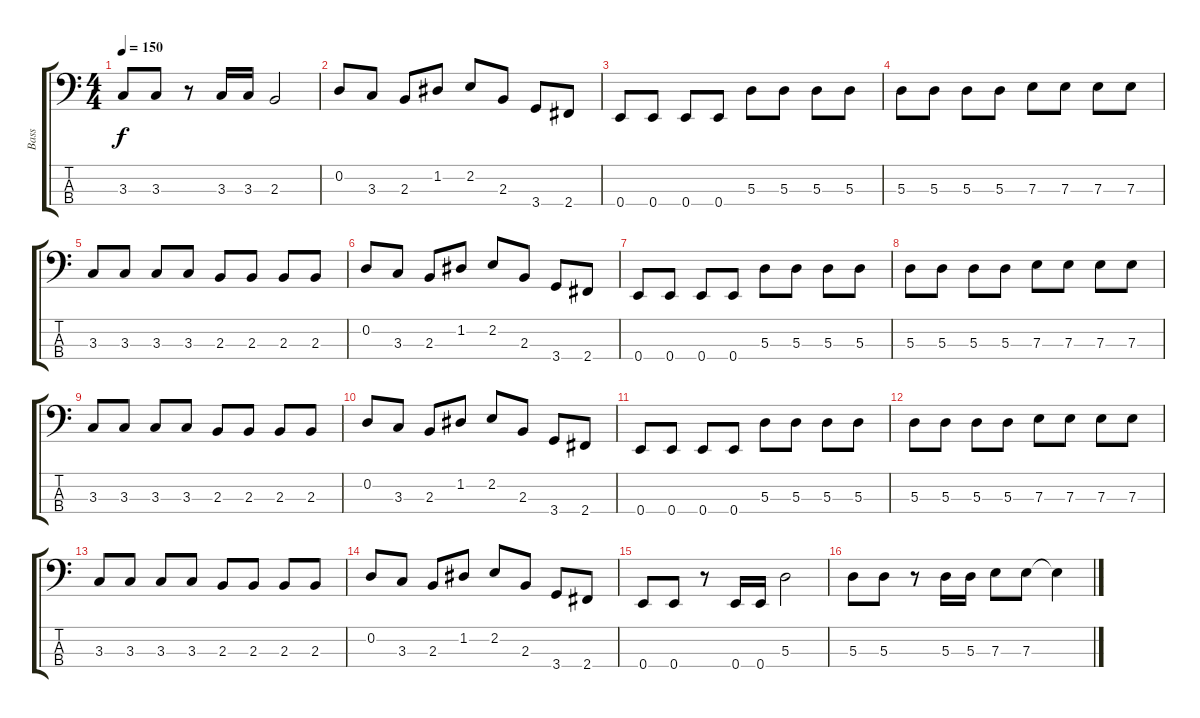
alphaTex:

\track ("Bass" "Bass") {instrument electricbasspick}
\staff {score tabs}
\tuning (G2 D2 A1 E1) {hide}
\ts (4 4)
\tempo 150
\clef f4
\ks c
3.3.8{dy f} 3.3.8 r.8 3.3.16 3.3.16 2.3.2 |
0.2.8 3.3.8 2.3.8 1.2.8 2.2.8 2.3.8 3.4.8 2.4.8 |
0.4.8 0.4.8 0.4.8 0.4.8 5.3.8 5.3.8 5.3.8 5.3.8 |
5.3.8 5.3.8 5.3.8 5.3.8 7.3.8 7.3.8 7.3.8 7.3.8 |
3.3.8 3.3.8 3.3.8 3.3.8 2.3.8 2.3.8 2.3.8 2.3.8 |
0.2.8 3.3.8 2.3.8 1.2.8 2.2.8 2.3.8 3.4.8 2.4.8 |
0.4.8 0.4.8 0.4.8 0.4.8 5.3.8 5.3.8 5.3.8 5.3.8 |
5.3.8 5.3.8 5.3.8 5.3.8 7.3.8 7.3.8 7.3.8 7.3.8 |
3.3.8 3.3.8 3.3.8 3.3.8 2.3.8 2.3.8 2.3.8 2.3.8 |
0.2.8 3.3.8 2.3.8 1.2.8 2.2.8 2.3.8 3.4.8 2.4.8 |
0.4.8 0.4.8 0.4.8 0.4.8 5.3.8 5.3.8 5.3.8 5.3.8 |
5.3.8 5.3.8 5.3.8 5.3.8 7.3.8 7.3.8 7.3.8 7.3.8 |
3.3.8 3.3.8 3.3.8 3.3.8 2.3.8 2.3.8 2.3.8 2.3.8 |
0.2.8 3.3.8 2.3.8 1.2.8 2.2.8 2.3.8 3.4.8 2.4.8 |
0.4.8 0.4.8 r.8 0.4.16 0.4.16 5.3.2 |
5.3.8 5.3.8 r.8 5.3.16 5.3.16 7.3.8 7.3.8 7.3{t}.4
